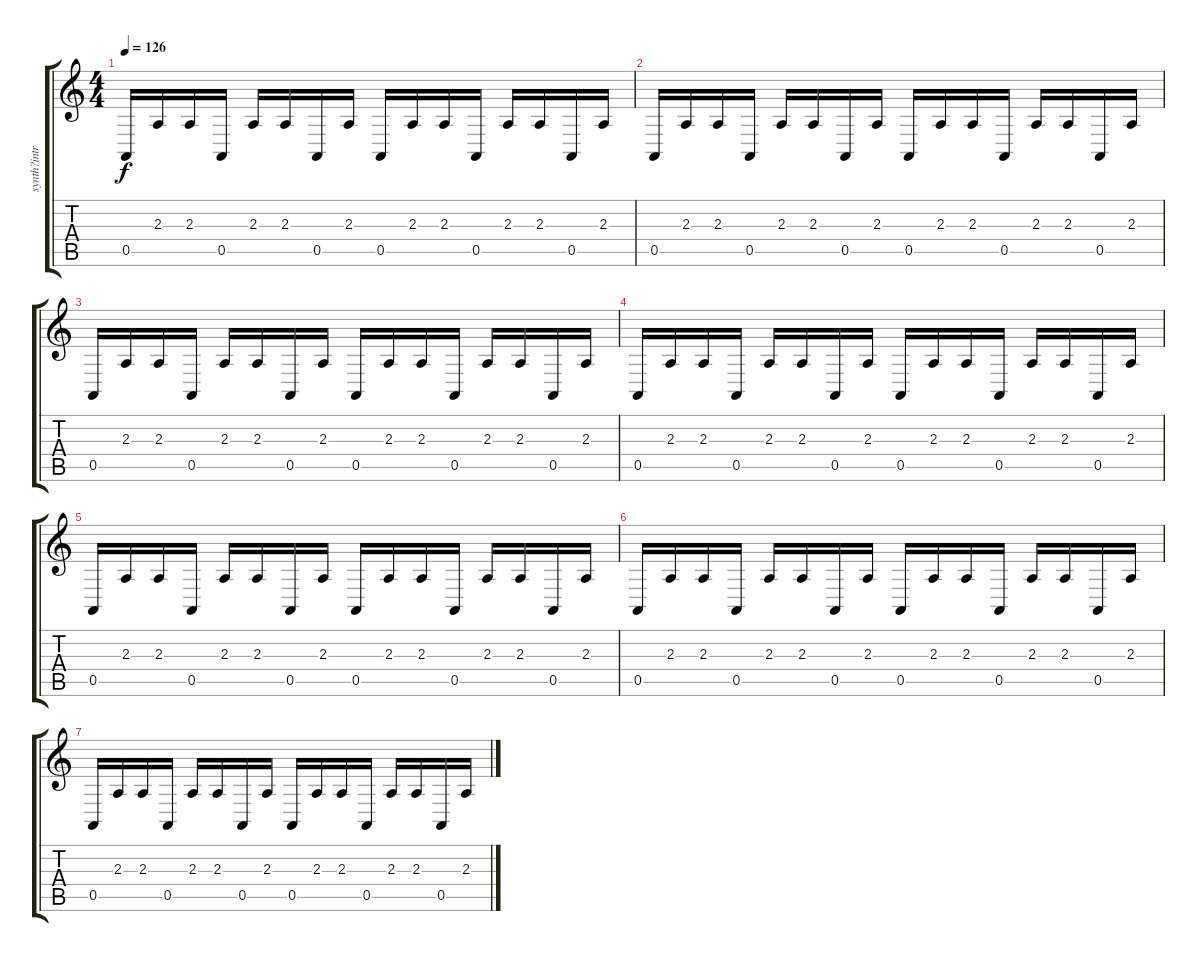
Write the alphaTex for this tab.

\track ("synth?intro" "synth?intr") {instrument lead8bassandlead}
\staff {score tabs}
\tuning (E4 B3 G3 D3 A2 E2) {hide}
\ts (4 4)
\tempo 126
\clef g2
\ks c
0.5.16{dy f} 2.3.16 2.3.16 0.5.16 2.3.16 2.3.16 0.5.16 2.3.16 0.5.16 2.3.16 2.3.16 0.5.16 2.3.16 2.3.16 0.5.16 2.3.16 |
0.5.16{volume 16} 2.3.16{volume 16} 2.3.16{volume 16} 0.5.16{volume 16} 2.3.16{volume 15} 2.3.16{volume 15} 0.5.16{volume 15} 2.3.16{volume 15} 0.5.16{volume 15} 2.3.16{volume 14} 2.3.16{volume 14} 0.5.16{volume 14} 2.3.16{volume 14} 2.3.16{volume 14} 0.5.16{volume 14} 2.3.16{volume 14} |
0.5.16{volume 13} 2.3.16{volume 13} 2.3.16{volume 13} 0.5.16{volume 13} 2.3.16{volume 13} 2.3.16{volume 12} 0.5.16{volume 12} 2.3.16{volume 12} 0.5.16{volume 12} 2.3.16{volume 12} 2.3.16{volume 12} 0.5.16{volume 12} 2.3.16{volume 11} 2.3.16{volume 11} 0.5.16{volume 11} 2.3.16{volume 11} |
0.5.16{volume 11} 2.3.16{volume 10} 2.3.16{volume 10} 0.5.16{volume 10} 2.3.16{volume 10} 2.3.16{volume 10} 0.5.16{volume 10} 2.3.16{volume 10} 0.5.16{volume 9} 2.3.16{volume 9} 2.3.16{volume 9} 0.5.16{volume 9} 2.3.16{volume 9} 2.3.16{volume 8} 0.5.16{volume 8} 2.3.16{volume 8} |
0.5.16{volume 8} 2.3.16{volume 8} 2.3.16{volume 8} 0.5.16{volume 8} 2.3.16{volume 7} 2.3.16{volume 7} 0.5.16{volume 7} 2.3.16{volume 7} 0.5.16{volume 7} 2.3.16{volume 6} 2.3.16{volume 6} 0.5.16{volume 6} 2.3.16{volume 6} 2.3.16{volume 6} 0.5.16{volume 6} 2.3.16{volume 6} |
0.5.16{volume 5} 2.3.16{volume 5} 2.3.16{volume 5} 0.5.16{volume 5} 2.3.16{volume 5} 2.3.16{volume 4} 0.5.16{volume 4} 2.3.16{volume 4} 0.5.16{volume 4} 2.3.16{volume 4} 2.3.16{volume 4} 0.5.16{volume 4} 2.3.16{volume 3} 2.3.16{volume 3} 0.5.16{volume 3} 2.3.16{volume 3} |
0.5.16{volume 3} 2.3.16{volume 2} 2.3.16{volume 2} 0.5.16{volume 2} 2.3.16{volume 2} 2.3.16{volume 2} 0.5.16{volume 2} 2.3.16{volume 2} 0.5.16{volume 1} 2.3.16{volume 1} 2.3.16{volume 1} 0.5.16{volume 1} 2.3.16{volume 1} 2.3.16{volume 0} 0.5.16{volume 0} 2.3.16{volume 0}
